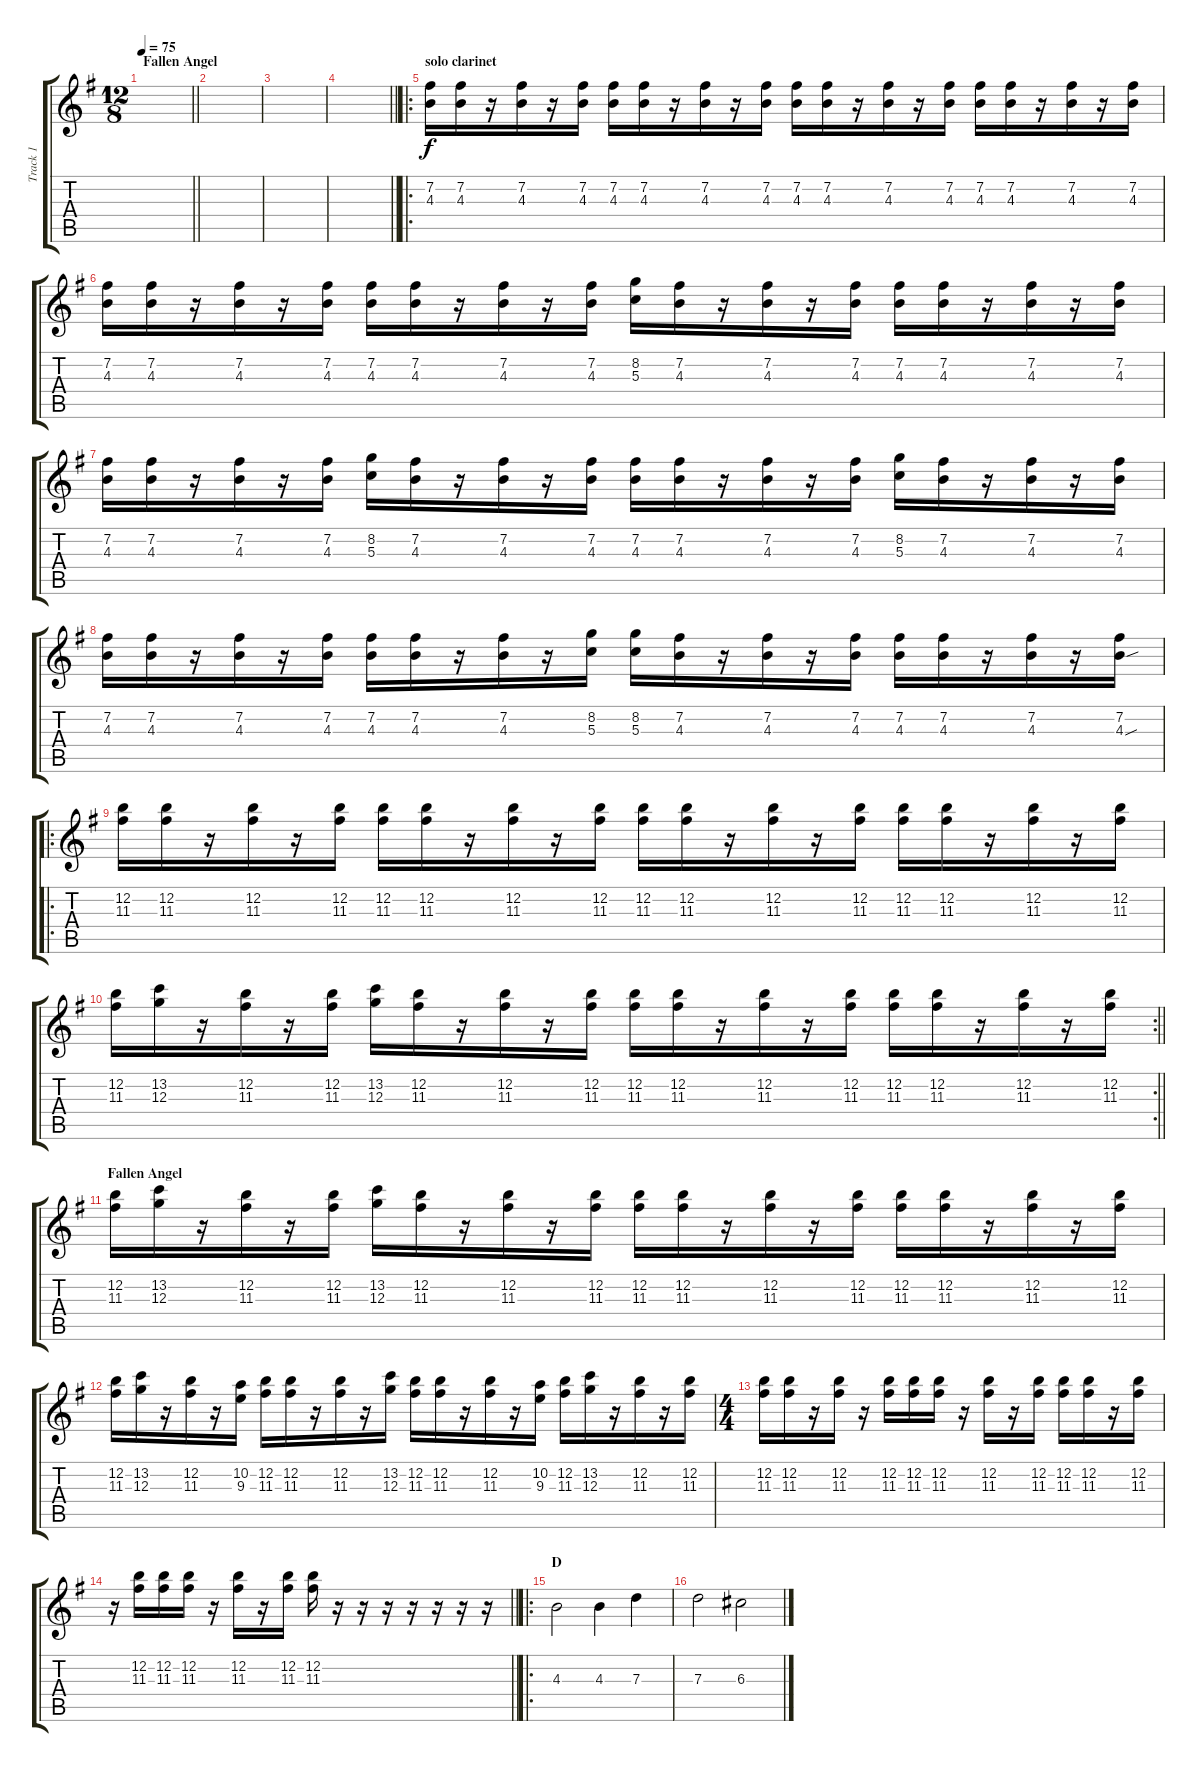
\track ("Track 1" "Track 1") {instrument electricguitarjazz}
\staff {score tabs}
\tuning (E4 B3 G3 D3 A2 E2) {hide}
\ts (12 8)
\section ("" "Fallen Angel")
\tempo 75
\clef g2
\barLineRight lightlight
\ks g
|
|
|
\barLineRight lightlight
|
\ro
\section ("" "solo clarinet")
(7.2 4.3).16{instrument distortionguitar} (7.2 4.3).16 r.16 (7.2 4.3).16 r.16 (7.2 4.3).16 (7.2 4.3).16 (7.2 4.3).16 r.16 (7.2 4.3).16 r.16 (7.2 4.3).16 (7.2 4.3).16 (7.2 4.3).16 r.16 (7.2 4.3).16 r.16 (7.2 4.3).16 (7.2 4.3).16 (7.2 4.3).16 r.16 (7.2 4.3).16 r.16 (7.2 4.3).16 |
(7.2 4.3).16{instrument distortionguitar} (7.2 4.3).16 r.16 (7.2 4.3).16 r.16 (7.2 4.3).16 (7.2 4.3).16 (7.2 4.3).16 r.16 (7.2 4.3).16 r.16 (7.2 4.3).16 (8.2 5.3).16 (7.2 4.3).16 r.16 (7.2 4.3).16 r.16 (7.2 4.3).16 (7.2 4.3).16 (7.2 4.3).16 r.16 (7.2 4.3).16 r.16 (7.2 4.3).16 |
(7.2 4.3).16{instrument distortionguitar} (7.2 4.3).16 r.16 (7.2 4.3).16 r.16 (7.2 4.3).16 (8.2 5.3).16 (7.2 4.3).16 r.16 (7.2 4.3).16 r.16 (7.2 4.3).16 (7.2 4.3).16 (7.2 4.3).16 r.16 (7.2 4.3).16 r.16 (7.2 4.3).16 (8.2 5.3).16 (7.2 4.3).16 r.16 (7.2 4.3).16 r.16 (7.2 4.3).16 |
(7.2 4.3).16{instrument distortionguitar} (7.2 4.3).16 r.16 (7.2 4.3).16 r.16 (7.2 4.3).16 (7.2 4.3).16 (7.2 4.3).16 r.16 (7.2 4.3).16 r.16 (8.2 5.3).16 (8.2 5.3).16 (7.2 4.3).16 r.16 (7.2 4.3).16 r.16 (7.2 4.3).16 (7.2 4.3).16 (7.2 4.3).16 r.16 (7.2 4.3).16 r.16 (7.2 4.3{sou}).16 |
\ro
(12.2 11.3).16{instrument distortionguitar} (12.2 11.3).16 r.16 (12.2 11.3).16 r.16 (12.2 11.3).16 (12.2 11.3).16 (12.2 11.3).16 r.16 (12.2 11.3).16 r.16 (12.2 11.3).16 (12.2 11.3).16 (12.2 11.3).16 r.16 (12.2 11.3).16 r.16 (12.2 11.3).16 (12.2 11.3).16 (12.2 11.3).16 r.16 (12.2 11.3).16 r.16 (12.2 11.3).16 |
\rc 2
\barLineRight lightlight
(12.2 11.3).16{instrument distortionguitar} (13.2 12.3).16 r.16 (12.2 11.3).16 r.16 (12.2 11.3).16 (13.2 12.3).16 (12.2 11.3).16 r.16 (12.2 11.3).16 r.16 (12.2 11.3).16 (12.2 11.3).16 (12.2 11.3).16 r.16 (12.2 11.3).16 r.16 (12.2 11.3).16 (12.2 11.3).16 (12.2 11.3).16 r.16 (12.2 11.3).16 r.16 (12.2 11.3).16 |
\section ("" "Fallen Angel")
(12.2 11.3).16{instrument distortionguitar} (13.2 12.3).16 r.16 (12.2 11.3).16 r.16 (12.2 11.3).16 (13.2 12.3).16 (12.2 11.3).16 r.16 (12.2 11.3).16 r.16 (12.2 11.3).16 (12.2 11.3).16 (12.2 11.3).16 r.16 (12.2 11.3).16 r.16 (12.2 11.3).16 (12.2 11.3).16 (12.2 11.3).16 r.16 (12.2 11.3).16 r.16 (12.2 11.3).16 |
(12.2 11.3).16{instrument distortionguitar} (13.2 12.3).16 r.16 (12.2 11.3).16 r.16 (10.2 9.3).16 (12.2 11.3).16 (12.2 11.3).16 r.16 (12.2 11.3).16 r.16 (13.2 12.3).16 (12.2 11.3).16 (12.2 11.3).16 r.16 (12.2 11.3).16 r.16 (10.2 9.3).16 (12.2 11.3).16 (13.2 12.3).16 r.16 (12.2 11.3).16 r.16 (12.2 11.3).16 |
\ts (4 4)
(12.2 11.3).16{instrument distortionguitar} (12.2 11.3).16 r.16 (12.2 11.3).16 r.16 (12.2 11.3).16 (12.2 11.3).16 (12.2 11.3).16 r.16 (12.2 11.3).16 r.16 (12.2 11.3).16 (12.2 11.3).16 (12.2 11.3).16 r.16 (12.2 11.3).16 |
\barLineRight lightlight
r.16 (12.2 11.3).16 (12.2 11.3).16 (12.2 11.3).16 r.16 (12.2 11.3).16 r.16 (12.2 11.3).16 (12.2 11.3).16 r.16 r.16 r.16 r.16 r.16 r.16 r.16 |
\ro
\section ("" "D")
4.3.2 4.3.4 7.3.4 |
7.3.2 6.3.2
